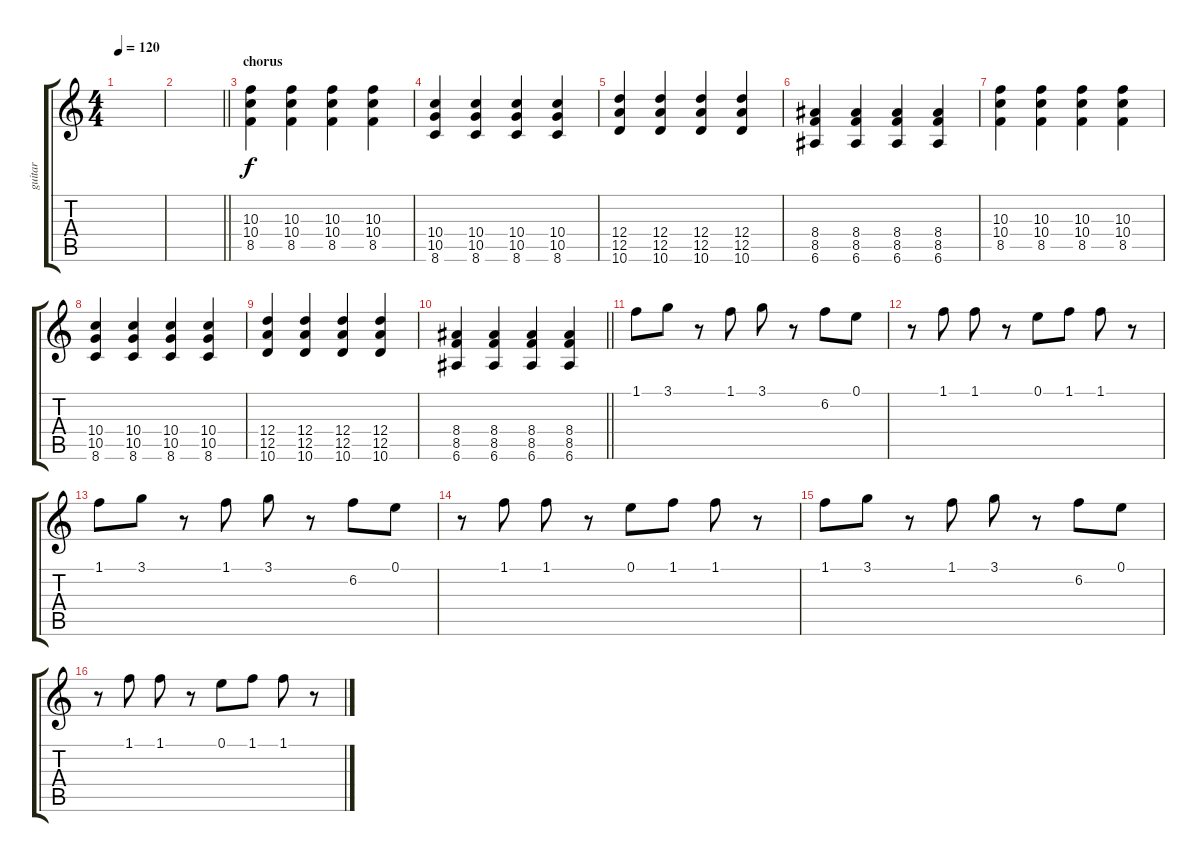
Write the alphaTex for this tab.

\track ("guitar" "guitar") {instrument overdrivenguitar}
\staff {score tabs}
\tuning (E4 B3 G3 D3 A2 E2) {hide}
\ts (4 4)
\tempo 120
\clef g2
\ks c
|
\barLineRight lightlight
|
\section ("" "chorus")
(10.3 10.4 8.5).4{dy f} (10.3 10.4 8.5).4 (10.3 10.4 8.5).4 (10.3 10.4 8.5).4 |
(10.4 10.5 8.6).4 (10.4 10.5 8.6).4 (10.4 10.5 8.6).4 (10.4 10.5 8.6).4 |
(12.4 12.5 10.6).4 (12.4 12.5 10.6).4 (12.4 12.5 10.6).4 (12.4 12.5 10.6).4 |
(8.4 8.5 6.6).4 (8.4 8.5 6.6).4 (8.4 8.5 6.6).4 (8.4 8.5 6.6).4 |
(10.3 10.4 8.5).4 (10.3 10.4 8.5).4 (10.3 10.4 8.5).4 (10.3 10.4 8.5).4 |
(10.4 10.5 8.6).4 (10.4 10.5 8.6).4 (10.4 10.5 8.6).4 (10.4 10.5 8.6).4 |
(12.4 12.5 10.6).4 (12.4 12.5 10.6).4 (12.4 12.5 10.6).4 (12.4 12.5 10.6).4 |
\barLineRight lightlight
(8.4 8.5 6.6).4 (8.4 8.5 6.6).4 (8.4 8.5 6.6).4 (8.4 8.5 6.6).4 |
1.1.8 3.1.8 r.8 1.1.8 3.1.8 r.8 6.2.8 0.1.8 |
r.8 1.1.8 1.1.8 r.8 0.1.8 1.1.8 1.1.8 r.8 |
1.1.8 3.1.8 r.8 1.1.8 3.1.8 r.8 6.2.8 0.1.8 |
r.8 1.1.8 1.1.8 r.8 0.1.8 1.1.8 1.1.8 r.8 |
1.1.8 3.1.8 r.8 1.1.8 3.1.8 r.8 6.2.8 0.1.8 |
r.8 1.1.8 1.1.8 r.8 0.1.8 1.1.8 1.1.8 r.8
